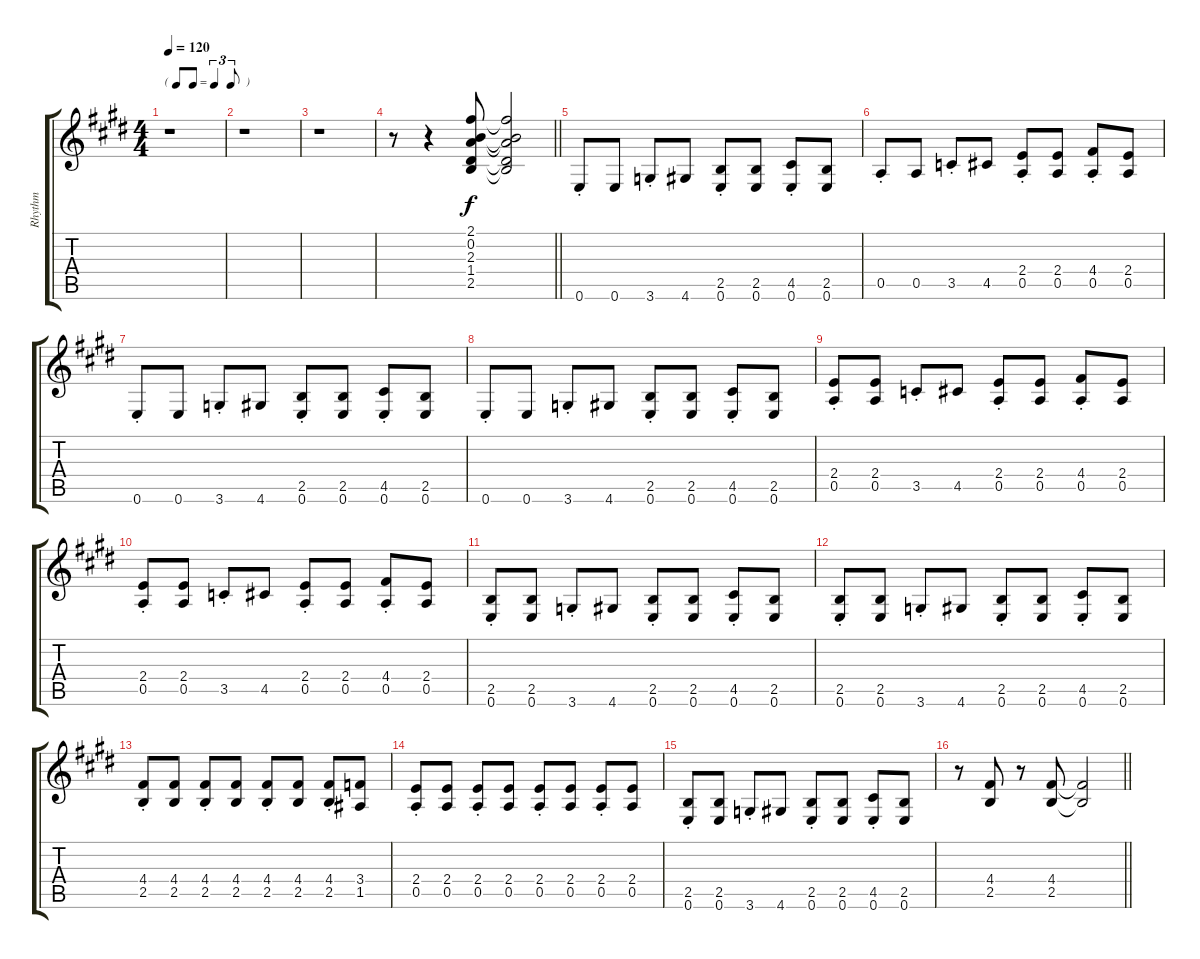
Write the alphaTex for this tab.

\track ("Rhythm" "Rhythm") {instrument electricguitarjazz}
\staff {score tabs}
\tuning (E4 B3 G3 D3 A2 E2) {hide}
\ts (4 4)
\tf triplet8th
\tempo 120
\clef g2
\ks e
r.1{dy f instrument electricguitarjazz} |
\ks c#minor
r.1 |
r.1 |
\barLineRight lightlight
r.8 r.4 (2.1 0.2 2.3 1.4 2.5).8 (2.1{t} 0.2{t} 2.3{t} 1.4{t} 2.5{t}).2 |
0.6{st}.8 0.6.8 3.6{st}.8 4.6.8 (2.5{st} 0.6{st}).8 (2.5 0.6).8 (4.5{st} 0.6{st}).8 (2.5 0.6).8 |
0.5{st}.8 0.5.8 3.5{st}.8 4.5.8 (2.4{st} 0.5{st}).8 (2.4 0.5).8 (4.4{st} 0.5{st}).8 (2.4 0.5).8 |
0.6{st}.8 0.6.8 3.6{st}.8 4.6.8 (2.5{st} 0.6{st}).8 (2.5 0.6).8 (4.5{st} 0.6{st}).8 (2.5 0.6).8 |
0.6{st}.8 0.6.8 3.6{st}.8 4.6.8 (2.5{st} 0.6{st}).8 (2.5 0.6).8 (4.5{st} 0.6{st}).8 (2.5 0.6).8 |
\ks e
(2.4{st} 0.5{st}).8 (2.4 0.5).8 3.5{st}.8 4.5.8 (2.4{st} 0.5{st}).8 (2.4 0.5).8 (4.4{st} 0.5{st}).8 (2.4 0.5).8 |
\ks c#minor
(2.4{st} 0.5{st}).8 (2.4 0.5).8 3.5{st}.8 4.5.8 (2.4{st} 0.5{st}).8 (2.4 0.5).8 (4.4{st} 0.5{st}).8 (2.4 0.5).8 |
(2.5{st} 0.6{st}).8 (2.5 0.6).8 3.6{st}.8 4.6.8 (2.5{st} 0.6{st}).8 (2.5 0.6).8 (4.5{st} 0.6{st}).8 (2.5 0.6).8 |
(2.5{st} 0.6{st}).8 (2.5 0.6).8 3.6{st}.8 4.6.8 (2.5{st} 0.6{st}).8 (2.5 0.6).8 (4.5{st} 0.6{st}).8 (2.5 0.6).8 |
\ks e
(4.4{st} 2.5{st}).8 (4.4 2.5).8 (4.4{st} 2.5{st}).8 (4.4 2.5).8 (4.4{st} 2.5{st}).8 (4.4 2.5).8 (4.4{st} 2.5{st}).8 (3.4 1.5).8 |
\ks c#minor
(2.4{st} 0.5{st}).8 (2.4 0.5).8 (2.4{st} 0.5{st}).8 (2.4 0.5).8 (2.4{st} 0.5{st}).8 (2.4 0.5).8 (2.4{st} 0.5{st}).8 (2.4 0.5).8 |
(2.5{st} 0.6{st}).8 (2.5 0.6).8 3.6{st}.8 4.6.8 (2.5{st} 0.6{st}).8 (2.5 0.6).8 (4.5{st} 0.6{st}).8 (2.5 0.6).8 |
\barLineRight lightlight
r.8 (4.4 2.5).8 r.8 (4.4 2.5).8 (4.4{t} 2.5{t}).2
